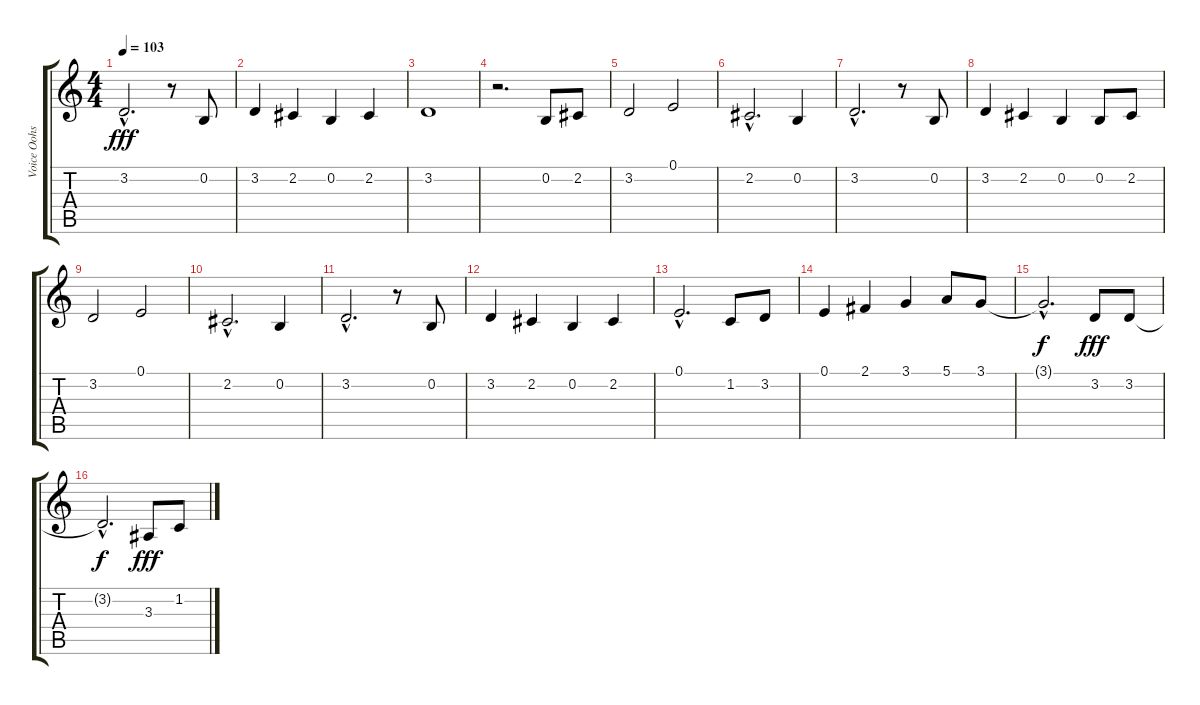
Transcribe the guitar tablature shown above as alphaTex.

\track ("Voice Oohs 1" "Voice Oohs") {instrument stringensemble1}
\staff {score tabs}
\tuning (E4 B3 G3 D3 A2 E2) {hide}
\ts (4 4)
\tempo 103
\clef g2
\ks c
3.2{hac}.2{d dy fff} r.8 0.2.8 |
3.2.4 2.2.4 0.2.4 2.2.4 |
3.2.1 |
r.2{d} 0.2.8 2.2.8 |
3.2.2 0.1.2 |
2.2{hac}.2{d} 0.2.4 |
3.2{hac}.2{d} r.8 0.2.8 |
3.2.4 2.2.4 0.2.4 0.2.8 2.2.8 |
3.2.2 0.1.2 |
2.2{hac}.2{d} 0.2.4 |
3.2{hac}.2{d} r.8 0.2.8 |
3.2.4 2.2.4 0.2.4 2.2.4 |
0.1{hac}.2{d} 1.2.8 3.2.8 |
0.1.4 2.1.4 3.1.4 5.1.8 3.1.8 |
3.1{hac t}.2{d dy f} 3.2.8{dy fff} 3.2.8 |
3.2{hac t}.2{d dy f} 3.3.8{dy fff} 1.2.8
